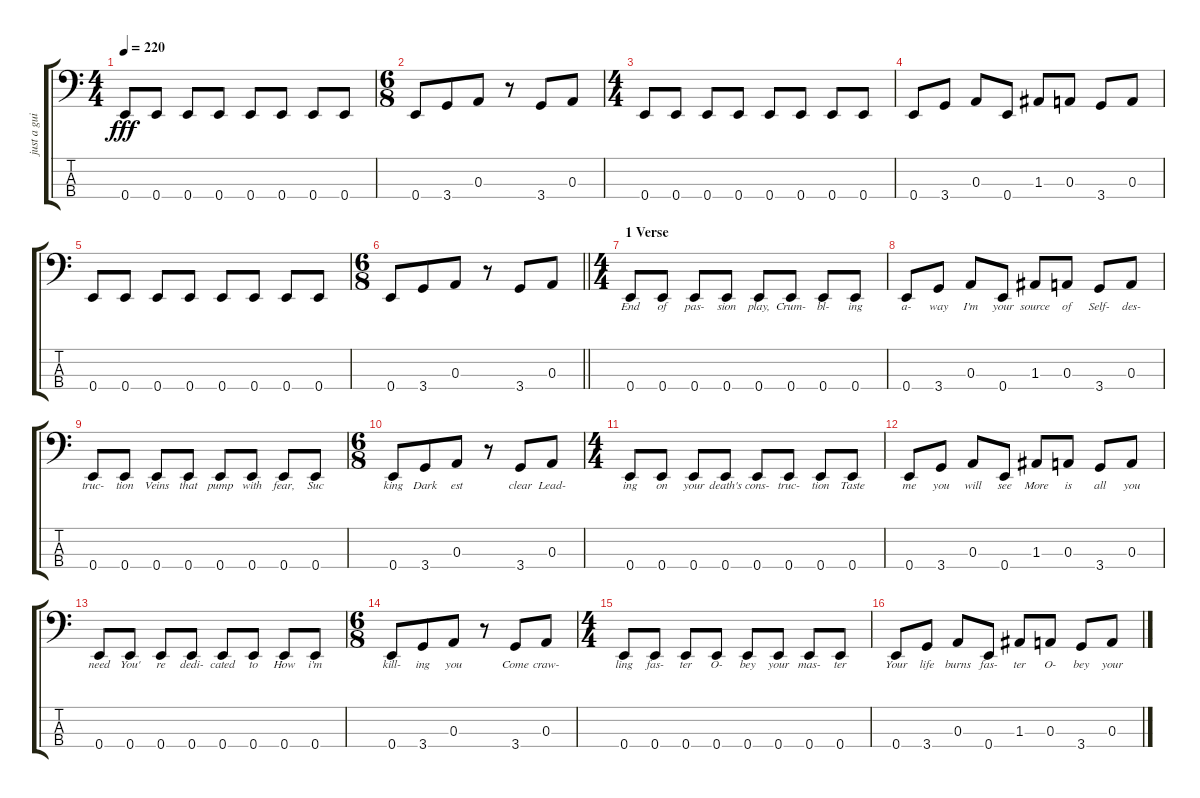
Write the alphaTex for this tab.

\track ("just a guide (mute this)" "just a gui") {instrument electricbassfinger}
\staff {score tabs}
\tuning (G2 D2 A1 E1) {hide}
\ts (4 4)
\tempo 220
\clef f4
\ks c
0.4.8{dy fff} 0.4.8 0.4.8 0.4.8 0.4.8 0.4.8 0.4.8 0.4.8 |
\ts (6 8)
0.4.8 3.4.8 0.3.8 r.8 3.4.8 0.3.8 |
\ts (4 4)
0.4.8 0.4.8 0.4.8 0.4.8 0.4.8 0.4.8 0.4.8 0.4.8 |
0.4.8 3.4.8 0.3.8 0.4.8 1.3.8 0.3.8 3.4.8 0.3.8 |
0.4.8 0.4.8 0.4.8 0.4.8 0.4.8 0.4.8 0.4.8 0.4.8 |
\ts (6 8)
\barLineRight lightlight
0.4.8 3.4.8 0.3.8 r.8 3.4.8 0.3.8 |
\ts (4 4)
\section ("" "1 Verse")
0.4.8{lyrics (0 "End") lyrics (1 "") lyrics (2 "") lyrics (3 "") lyrics (4 "")} 0.4.8{lyrics (0 "of") lyrics (1 "") lyrics (2 "") lyrics (3 "") lyrics (4 "")} 0.4.8{lyrics (0 "pas-") lyrics (1 "") lyrics (2 "") lyrics (3 "") lyrics (4 "")} 0.4.8{lyrics (0 "sion") lyrics (1 "") lyrics (2 "") lyrics (3 "") lyrics (4 "")} 0.4.8{lyrics (0 "play,") lyrics (1 "") lyrics (2 "") lyrics (3 "") lyrics (4 "")} 0.4.8{lyrics (0 "Crum-") lyrics (1 "") lyrics (2 "") lyrics (3 "") lyrics (4 "")} 0.4.8{lyrics (0 "bl-") lyrics (1 "") lyrics (2 "") lyrics (3 "") lyrics (4 "")} 0.4.8{lyrics (0 "ing") lyrics (1 "") lyrics (2 "") lyrics (3 "") lyrics (4 "")} |
0.4.8{lyrics (0 "a-") lyrics (1 "") lyrics (2 "") lyrics (3 "") lyrics (4 "")} 3.4.8{lyrics (0 "way") lyrics (1 "") lyrics (2 "") lyrics (3 "") lyrics (4 "")} 0.3.8{lyrics (0 "I'm") lyrics (1 "") lyrics (2 "") lyrics (3 "") lyrics (4 "")} 0.4.8{lyrics (0 "your") lyrics (1 "") lyrics (2 "") lyrics (3 "") lyrics (4 "")} 1.3.8{lyrics (0 "source") lyrics (1 "") lyrics (2 "") lyrics (3 "") lyrics (4 "")} 0.3.8{lyrics (0 "of") lyrics (1 "") lyrics (2 "") lyrics (3 "") lyrics (4 "")} 3.4.8{lyrics (0 "Self-") lyrics (1 "") lyrics (2 "") lyrics (3 "") lyrics (4 "")} 0.3.8{lyrics (0 "des-") lyrics (1 "") lyrics (2 "") lyrics (3 "") lyrics (4 "")} |
0.4.8{lyrics (0 "truc-") lyrics (1 "") lyrics (2 "") lyrics (3 "") lyrics (4 "")} 0.4.8{lyrics (0 "tion") lyrics (1 "") lyrics (2 "") lyrics (3 "") lyrics (4 "")} 0.4.8{lyrics (0 "Veins") lyrics (1 "") lyrics (2 "") lyrics (3 "") lyrics (4 "")} 0.4.8{lyrics (0 "that") lyrics (1 "") lyrics (2 "") lyrics (3 "") lyrics (4 "")} 0.4.8{lyrics (0 "pump") lyrics (1 "") lyrics (2 "") lyrics (3 "") lyrics (4 "")} 0.4.8{lyrics (0 "with") lyrics (1 "") lyrics (2 "") lyrics (3 "") lyrics (4 "")} 0.4.8{lyrics (0 "fear,") lyrics (1 "") lyrics (2 "") lyrics (3 "") lyrics (4 "")} 0.4.8{lyrics (0 "Suc") lyrics (1 "") lyrics (2 "") lyrics (3 "") lyrics (4 "")} |
\ts (6 8)
0.4.8{lyrics (0 "king") lyrics (1 "") lyrics (2 "") lyrics (3 "") lyrics (4 "")} 3.4.8{lyrics (0 "Dark") lyrics (1 "") lyrics (2 "") lyrics (3 "") lyrics (4 "")} 0.3.8{lyrics (0 "est") lyrics (1 "") lyrics (2 "") lyrics (3 "") lyrics (4 "")} r.8 3.4.8{lyrics (0 "clear") lyrics (1 "") lyrics (2 "") lyrics (3 "") lyrics (4 "")} 0.3.8{lyrics (0 "Lead-") lyrics (1 "") lyrics (2 "") lyrics (3 "") lyrics (4 "")} |
\ts (4 4)
0.4.8{lyrics (0 "ing") lyrics (1 "") lyrics (2 "") lyrics (3 "") lyrics (4 "")} 0.4.8{lyrics (0 "on") lyrics (1 "") lyrics (2 "") lyrics (3 "") lyrics (4 "")} 0.4.8{lyrics (0 "your") lyrics (1 "") lyrics (2 "") lyrics (3 "") lyrics (4 "")} 0.4.8{lyrics (0 "death's") lyrics (1 "") lyrics (2 "") lyrics (3 "") lyrics (4 "")} 0.4.8{lyrics (0 "cons-") lyrics (1 "") lyrics (2 "") lyrics (3 "") lyrics (4 "")} 0.4.8{lyrics (0 "truc-") lyrics (1 "") lyrics (2 "") lyrics (3 "") lyrics (4 "")} 0.4.8{lyrics (0 "tion") lyrics (1 "") lyrics (2 "") lyrics (3 "") lyrics (4 "")} 0.4.8{lyrics (0 "Taste") lyrics (1 "") lyrics (2 "") lyrics (3 "") lyrics (4 "")} |
0.4.8{lyrics (0 "me") lyrics (1 "") lyrics (2 "") lyrics (3 "") lyrics (4 "")} 3.4.8{lyrics (0 "you") lyrics (1 "") lyrics (2 "") lyrics (3 "") lyrics (4 "")} 0.3.8{lyrics (0 "will") lyrics (1 "") lyrics (2 "") lyrics (3 "") lyrics (4 "")} 0.4.8{lyrics (0 "see") lyrics (1 "") lyrics (2 "") lyrics (3 "") lyrics (4 "")} 1.3.8{lyrics (0 "More") lyrics (1 "") lyrics (2 "") lyrics (3 "") lyrics (4 "")} 0.3.8{lyrics (0 "is") lyrics (1 "") lyrics (2 "") lyrics (3 "") lyrics (4 "")} 3.4.8{lyrics (0 "all") lyrics (1 "") lyrics (2 "") lyrics (3 "") lyrics (4 "")} 0.3.8{lyrics (0 "you") lyrics (1 "") lyrics (2 "") lyrics (3 "") lyrics (4 "")} |
0.4.8{lyrics (0 "need") lyrics (1 "") lyrics (2 "") lyrics (3 "") lyrics (4 "")} 0.4.8{lyrics (0 "You'") lyrics (1 "") lyrics (2 "") lyrics (3 "") lyrics (4 "")} 0.4.8{lyrics (0 "re") lyrics (1 "") lyrics (2 "") lyrics (3 "") lyrics (4 "")} 0.4.8{lyrics (0 "dedi-") lyrics (1 "") lyrics (2 "") lyrics (3 "") lyrics (4 "")} 0.4.8{lyrics (0 "cated") lyrics (1 "") lyrics (2 "") lyrics (3 "") lyrics (4 "")} 0.4.8{lyrics (0 "to") lyrics (1 "") lyrics (2 "") lyrics (3 "") lyrics (4 "")} 0.4.8{lyrics (0 "How") lyrics (1 "") lyrics (2 "") lyrics (3 "") lyrics (4 "")} 0.4.8{lyrics (0 "i'm") lyrics (1 "") lyrics (2 "") lyrics (3 "") lyrics (4 "")} |
\ts (6 8)
0.4.8{lyrics (0 "kill-") lyrics (1 "") lyrics (2 "") lyrics (3 "") lyrics (4 "")} 3.4.8{lyrics (0 "ing") lyrics (1 "") lyrics (2 "") lyrics (3 "") lyrics (4 "")} 0.3.8{lyrics (0 "you") lyrics (1 "") lyrics (2 "") lyrics (3 "") lyrics (4 "")} r.8 3.4.8{lyrics (0 "Come") lyrics (1 "") lyrics (2 "") lyrics (3 "") lyrics (4 "")} 0.3.8{lyrics (0 "craw-") lyrics (1 "") lyrics (2 "") lyrics (3 "") lyrics (4 "")} |
\ts (4 4)
0.4.8{lyrics (0 "ling") lyrics (1 "") lyrics (2 "") lyrics (3 "") lyrics (4 "")} 0.4.8{lyrics (0 "fas-") lyrics (1 "") lyrics (2 "") lyrics (3 "") lyrics (4 "")} 0.4.8{lyrics (0 "ter") lyrics (1 "") lyrics (2 "") lyrics (3 "") lyrics (4 "")} 0.4.8{lyrics (0 "O-") lyrics (1 "") lyrics (2 "") lyrics (3 "") lyrics (4 "")} 0.4.8{lyrics (0 "bey") lyrics (1 "") lyrics (2 "") lyrics (3 "") lyrics (4 "")} 0.4.8{lyrics (0 "your") lyrics (1 "") lyrics (2 "") lyrics (3 "") lyrics (4 "")} 0.4.8{lyrics (0 "mas-") lyrics (1 "") lyrics (2 "") lyrics (3 "") lyrics (4 "")} 0.4.8{lyrics (0 "ter") lyrics (1 "") lyrics (2 "") lyrics (3 "") lyrics (4 "")} |
0.4.8{lyrics (0 "Your") lyrics (1 "") lyrics (2 "") lyrics (3 "") lyrics (4 "")} 3.4.8{lyrics (0 "life") lyrics (1 "") lyrics (2 "") lyrics (3 "") lyrics (4 "")} 0.3.8{lyrics (0 "burns") lyrics (1 "") lyrics (2 "") lyrics (3 "") lyrics (4 "")} 0.4.8{lyrics (0 "fas-") lyrics (1 "") lyrics (2 "") lyrics (3 "") lyrics (4 "")} 1.3.8{lyrics (0 "ter") lyrics (1 "") lyrics (2 "") lyrics (3 "") lyrics (4 "")} 0.3.8{lyrics (0 "O-") lyrics (1 "") lyrics (2 "") lyrics (3 "") lyrics (4 "")} 3.4.8{lyrics (0 "bey") lyrics (1 "") lyrics (2 "") lyrics (3 "") lyrics (4 "")} 0.3.8{lyrics (0 "your") lyrics (1 "") lyrics (2 "") lyrics (3 "") lyrics (4 "")}
